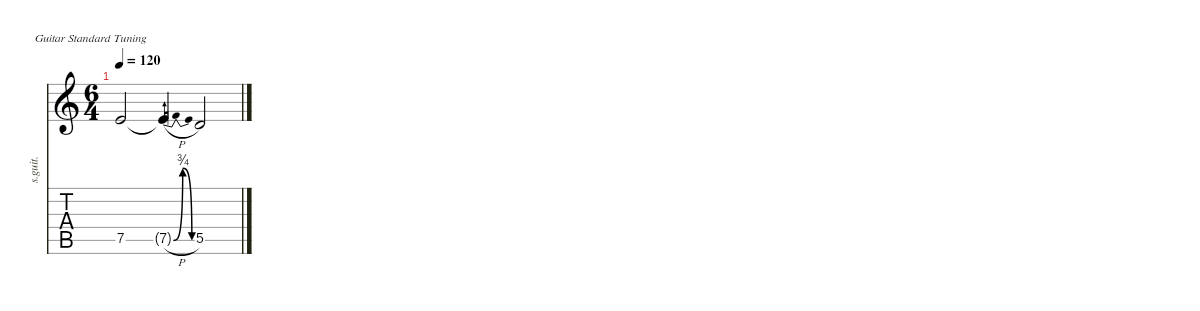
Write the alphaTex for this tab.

\defaultSystemsLayout 4
\hideDynamics
\bracketExtendMode nobrackets
\track ("Steel Guitar" "s.guit.") {instrument acousticguitarsteel}
\staff {score tabs}
\tuning (E4 B3 G3 D3 A2 E2)
\ts (6 4)
\beaming (8 6 6)
\tempo 120
\clef g2
\ks c
7.5.2{dy mf instrument acousticguitarsteel beam Up} 7.5{be (bendrelease 0 0 4.2 3 12 3 16.8 0) h t}.4{beam Up} 5.5.2{beam Up}
